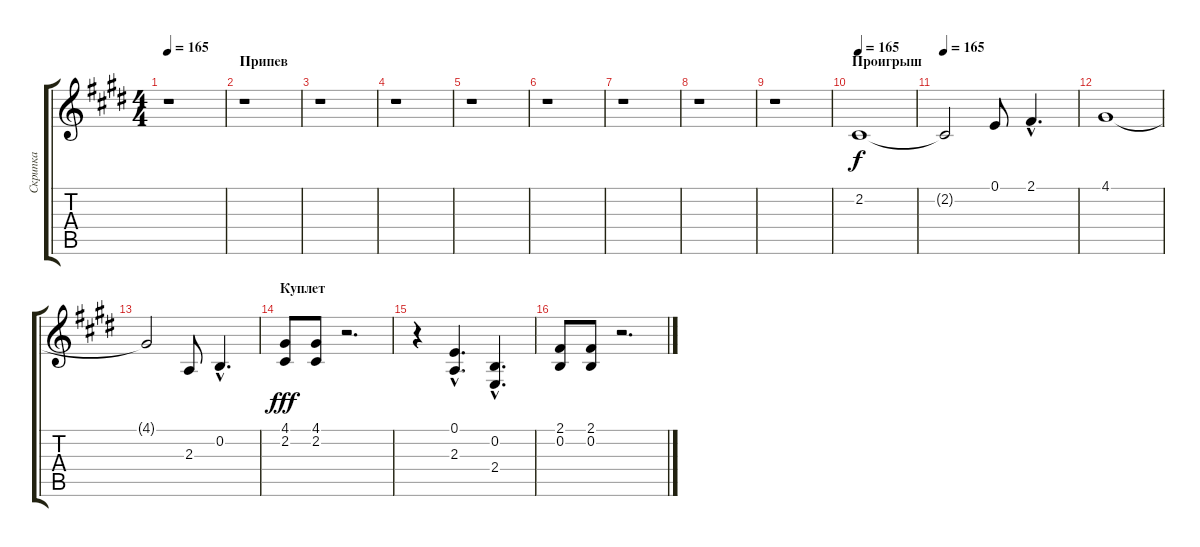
\track ("Скрипка" "Скрипка") {instrument stringensemble1}
\staff {score tabs}
\tuning (E4 B3 G3 D3 A2 E2) {hide}
\ts (4 4)
\tempo 165
\clef g2
\ks e
r.1{dy fff} |
\section ("" "Припев")
r.1 |
r.1 |
r.1 |
r.1 |
r.1 |
r.1 |
r.1 |
r.1 |
\section ("" "Проигрыш")
\tempo 165
2.2.1{dy f} |
\tempo 165
2.2{t}.2 0.1.8 2.1{hac}.4{d} |
4.1.1 |
4.1{t}.2 2.3.8 0.2{hac}.4{d} |
\section ("" "Куплет")
(4.1 2.2).8{dy fff} (4.1 2.2).8 r.2{d} |
r.4 (0.1{hac} 2.3{hac}).4{d} (0.2{hac} 2.4{hac}).4{d} |
(2.1 0.2).8 (2.1 0.2).8 r.2{d}
